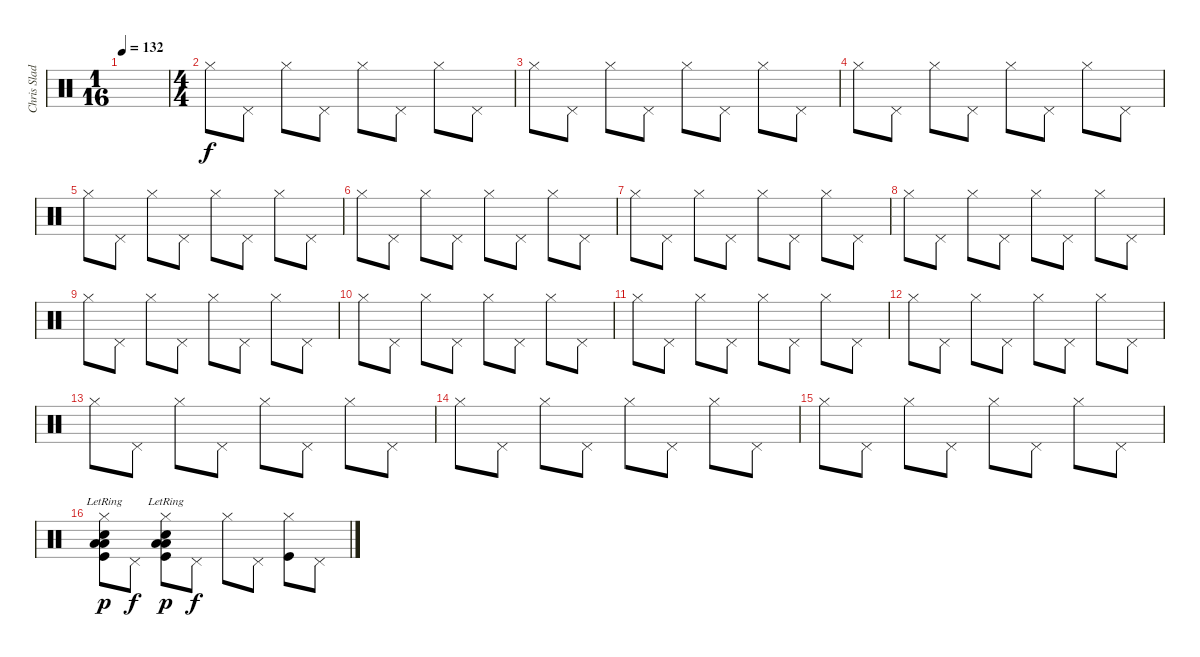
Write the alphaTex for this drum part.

\track ("Chris Slade" "Chris Slad") {instrument percussion}
\staff {score}
\articulation defaults
\ts (1 16)
\tempo 132
\clef neutral
\ks c
|
\ts (4 4)
"Hi-Hat (closed)".8 "Pedal Hi-Hat (hit)".8 "Hi-Hat (closed)".8 "Pedal Hi-Hat (hit)".8 "Hi-Hat (closed)".8 "Pedal Hi-Hat (hit)".8 "Hi-Hat (closed)".8 "Pedal Hi-Hat (hit)".8 |
"Hi-Hat (closed)".8 "Pedal Hi-Hat (hit)".8 "Hi-Hat (closed)".8 "Pedal Hi-Hat (hit)".8 "Hi-Hat (closed)".8 "Pedal Hi-Hat (hit)".8 "Hi-Hat (closed)".8 "Pedal Hi-Hat (hit)".8 |
"Hi-Hat (closed)".8 "Pedal Hi-Hat (hit)".8 "Hi-Hat (closed)".8 "Pedal Hi-Hat (hit)".8 "Hi-Hat (closed)".8 "Pedal Hi-Hat (hit)".8 "Hi-Hat (closed)".8 "Pedal Hi-Hat (hit)".8 |
"Hi-Hat (closed)".8 "Pedal Hi-Hat (hit)".8 "Hi-Hat (closed)".8 "Pedal Hi-Hat (hit)".8 "Hi-Hat (closed)".8 "Pedal Hi-Hat (hit)".8 "Hi-Hat (closed)".8 "Pedal Hi-Hat (hit)".8 |
"Hi-Hat (closed)".8 "Pedal Hi-Hat (hit)".8 "Hi-Hat (closed)".8 "Pedal Hi-Hat (hit)".8 "Hi-Hat (closed)".8 "Pedal Hi-Hat (hit)".8 "Hi-Hat (closed)".8 "Pedal Hi-Hat (hit)".8 |
"Hi-Hat (closed)".8 "Pedal Hi-Hat (hit)".8 "Hi-Hat (closed)".8 "Pedal Hi-Hat (hit)".8 "Hi-Hat (closed)".8 "Pedal Hi-Hat (hit)".8 "Hi-Hat (closed)".8 "Pedal Hi-Hat (hit)".8 |
"Hi-Hat (closed)".8 "Pedal Hi-Hat (hit)".8 "Hi-Hat (closed)".8 "Pedal Hi-Hat (hit)".8 "Hi-Hat (closed)".8 "Pedal Hi-Hat (hit)".8 "Hi-Hat (closed)".8 "Pedal Hi-Hat (hit)".8 |
"Hi-Hat (closed)".8 "Pedal Hi-Hat (hit)".8 "Hi-Hat (closed)".8 "Pedal Hi-Hat (hit)".8 "Hi-Hat (closed)".8 "Pedal Hi-Hat (hit)".8 "Hi-Hat (closed)".8 "Pedal Hi-Hat (hit)".8 |
"Hi-Hat (closed)".8 "Pedal Hi-Hat (hit)".8 "Hi-Hat (closed)".8 "Pedal Hi-Hat (hit)".8 "Hi-Hat (closed)".8 "Pedal Hi-Hat (hit)".8 "Hi-Hat (closed)".8 "Pedal Hi-Hat (hit)".8 |
"Hi-Hat (closed)".8 "Pedal Hi-Hat (hit)".8 "Hi-Hat (closed)".8 "Pedal Hi-Hat (hit)".8 "Hi-Hat (closed)".8 "Pedal Hi-Hat (hit)".8 "Hi-Hat (closed)".8 "Pedal Hi-Hat (hit)".8 |
"Hi-Hat (closed)".8 "Pedal Hi-Hat (hit)".8 "Hi-Hat (closed)".8 "Pedal Hi-Hat (hit)".8 "Hi-Hat (closed)".8 "Pedal Hi-Hat (hit)".8 "Hi-Hat (closed)".8 "Pedal Hi-Hat (hit)".8 |
"Hi-Hat (closed)".8 "Pedal Hi-Hat (hit)".8 "Hi-Hat (closed)".8 "Pedal Hi-Hat (hit)".8 "Hi-Hat (closed)".8 "Pedal Hi-Hat (hit)".8 "Hi-Hat (closed)".8 "Pedal Hi-Hat (hit)".8 |
"Hi-Hat (closed)".8 "Pedal Hi-Hat (hit)".8 "Hi-Hat (closed)".8 "Pedal Hi-Hat (hit)".8 "Hi-Hat (closed)".8 "Pedal Hi-Hat (hit)".8 "Hi-Hat (closed)".8 "Pedal Hi-Hat (hit)".8 |
"Hi-Hat (closed)".8 "Pedal Hi-Hat (hit)".8 "Hi-Hat (closed)".8 "Pedal Hi-Hat (hit)".8 "Hi-Hat (closed)".8 "Pedal Hi-Hat (hit)".8 "Hi-Hat (closed)".8 "Pedal Hi-Hat (hit)".8 |
("Hi-Hat (closed)"{lr} "Low Tom (hit)"{lr} "Low Floor Tom (hit)"{lr} "Kick (hit)"{lr} "Snare (hit) 2"{lr}).8{dy p} "Pedal Hi-Hat (hit)".8{dy f} ("Hi-Hat (closed)" "Low Tom (hit)"{lr} "Low Floor Tom (hit)"{lr} "Kick (hit)"{lr} "Snare (hit) 2").8{dy p} "Pedal Hi-Hat (hit)".8{dy f} "Hi-Hat (closed)".8 "Pedal Hi-Hat (hit)".8 ("Hi-Hat (closed)" "Kick (hit)").8 "Pedal Hi-Hat (hit)".8
